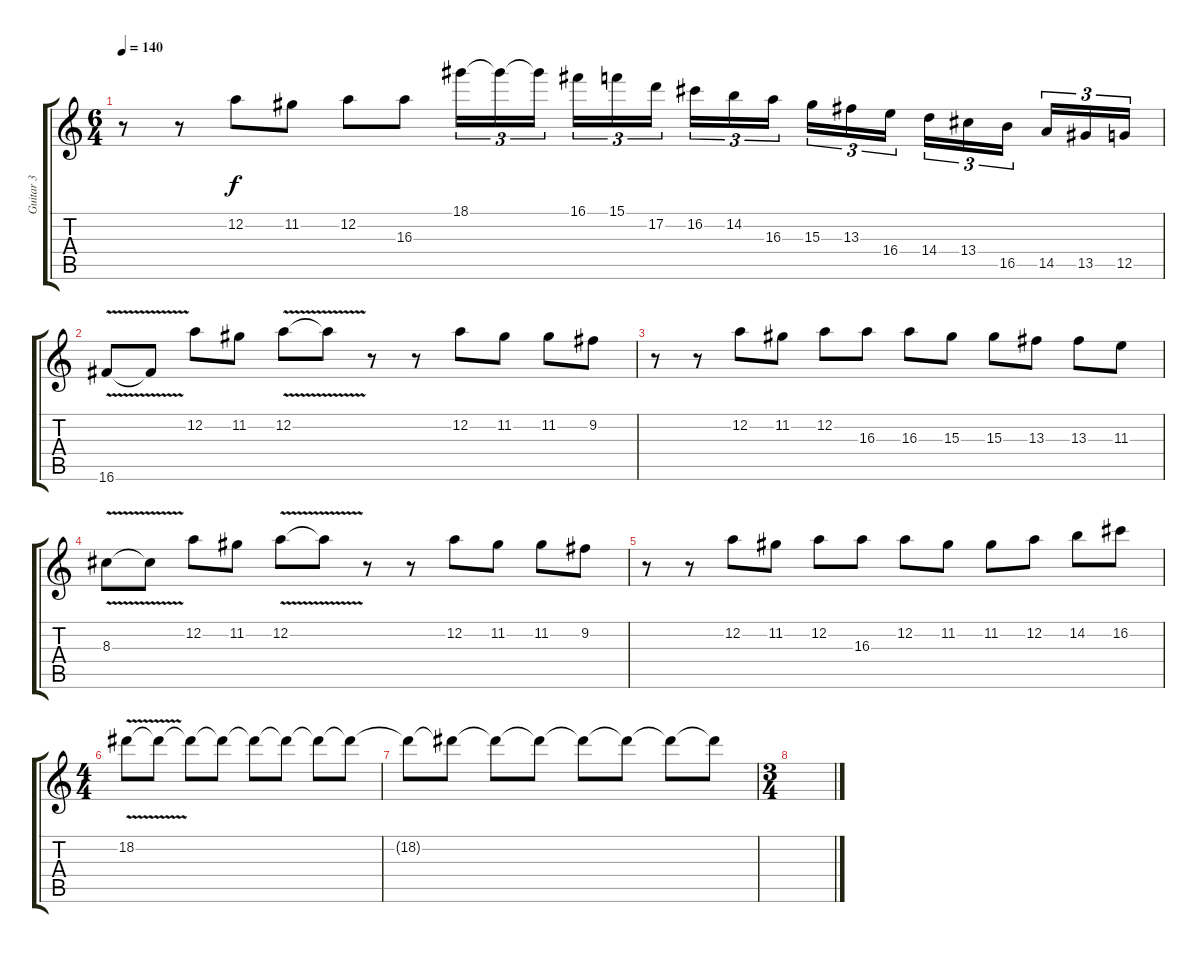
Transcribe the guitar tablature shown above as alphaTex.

\track ("Guitar 3" "Guitar 3") {instrument distortionguitar}
\staff {score tabs}
\tuning (D4 A3 F3 C3 G2 D2) {hide}
\ts (6 4)
\tempo 140
\clef g2
\ks c
r.8{dy f} r.8 12.2.8 11.2.8 12.2.8 16.3.8 18.1.16{tu (3 2)} 18.1{t}.16{tu (3 2)} 18.1{t}.16{tu (3 2)} 16.1.16{tu (3 2)} 15.1.16{tu (3 2)} 17.2.16{tu (3 2)} 16.2.16{tu (3 2)} 14.2.16{tu (3 2)} 16.3.16{tu (3 2)} 15.3.16{tu (3 2)} 13.3.16{tu (3 2)} 16.4.16{tu (3 2)} 14.4.16{tu (3 2)} 13.4.16{tu (3 2)} 16.5.16{tu (3 2)} 14.5.16{tu (3 2)} 13.5.16{tu (3 2)} 12.5.16{tu (3 2)} |
16.6{v}.8 16.6{t}.8 12.2.8 11.2.8 12.2{v}.8 12.2{t}.8 r.8 r.8 12.2.8 11.2.8 11.2.8 9.2.8 |
r.8 r.8 12.2.8 11.2.8 12.2.8 16.3.8 16.3.8 15.3.8 15.3.8 13.3.8 13.3.8 11.3.8 |
8.3{v}.8 8.3{t}.8 12.2.8 11.2.8 12.2{v}.8 12.2{t}.8 r.8 r.8 12.2.8 11.2.8 11.2.8 9.2.8 |
r.8 r.8 12.2.8 11.2.8 12.2.8 16.3.8 12.2.8 11.2.8 11.2.8 12.2.8 14.2.8 16.2.8 |
\ts (4 4)
18.2{v}.8 18.2{t}.8 18.2{t}.8 18.2{t}.8 18.2{t}.8 18.2{t}.8 18.2{t}.8 18.2{t}.8 |
18.2{t}.8 18.2{t}.8 18.2{t}.8 18.2{t}.8 18.2{t}.8 18.2{t}.8 18.2{t}.8 18.2{t}.8 |
\ts (3 4)
